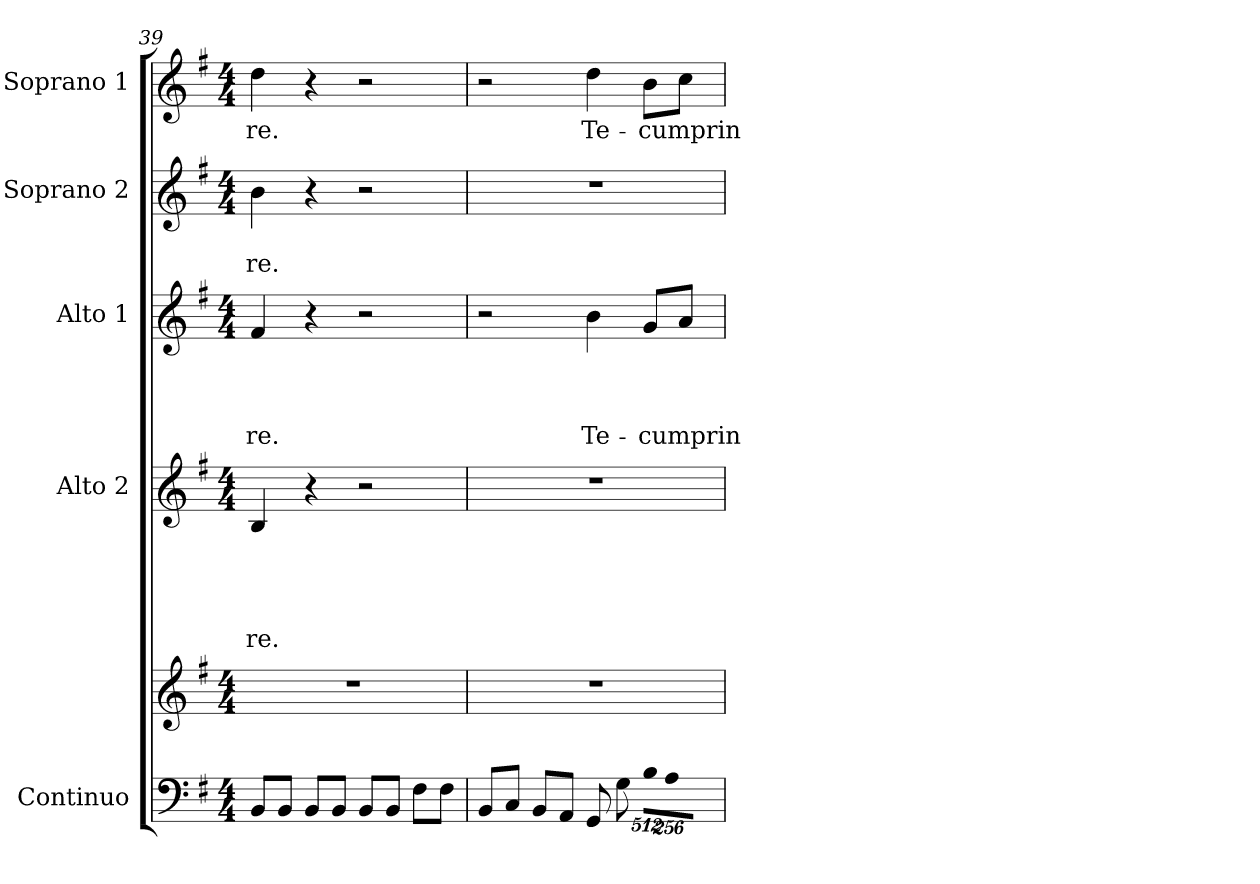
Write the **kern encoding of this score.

**kern	**kern	**kern	**text	**text	**text	**text	**text	**kern	**text	**text	**text	**text	**kern	**text	**text	**kern	**text
*part5	*part5	*part4	*part4	*part4	*part4	*part4	*part4	*part3	*part3	*part3	*part3	*part3	*part2	*part2	*part2	*part1	*part1
*staff6	*staff5	*staff4	*staff4	*staff4	*staff4	*staff4	*staff4	*staff3	*staff3	*staff3	*staff3	*staff3	*staff2	*staff2	*staff2	*staff1	*staff1
*I"Continuo	*	*I"Alto 2	*	*	*	*	*	*I"Alto 1	*	*	*	*	*I"Soprano 2	*	*	*I"Soprano 1	*
*	*	*I'A. 2	*	*	*	*	*	*I'A. 1	*	*	*	*	*I'S. 2	*	*	*I'S. 1	*
*clefF4	*clefG2	*clefG2	*	*	*	*	*	*clefG2	*	*	*	*	*clefG2	*	*	*clefG2	*
*k[f#]	*k[f#]	*k[f#]	*	*	*	*	*	*k[f#]	*	*	*	*	*k[f#]	*	*	*k[f#]	*
*G:	*G:	*G:	*	*	*	*	*	*G:	*	*	*	*	*G:	*	*	*G:	*
*M4/4	*M4/4	*M4/4	*	*	*	*	*	*M4/4	*	*	*	*	*M4/4	*	*	*M4/4	*
=39	=39	=39	=39	=39	=39	=39	=39	=39	=39	=39	=39	=39	=39	=39	=39	=39	=39
!	!	!	!	!	!	!	!LO:LY:b	!	!	!	!	!LO:LY:b	!	!	!LO:LY:b	!	!LO:LY:b
8BB/L	1r	4B/	.	.	.	.	-re.	4f#/	.	.	.	-re.	4b\	.	-re.	4dd\	-re.
8BB/J	.	.	.	.	.	.	.	.	.	.	.	.	.	.	.	.	.
8BB/L	.	4r	.	.	.	.	.	4r	.	.	.	.	4r	.	.	4r	.
8BB/J	.	.	.	.	.	.	.	.	.	.	.	.	.	.	.	.	.
8BB/L	.	2r	.	.	.	.	.	2r	.	.	.	.	2r	.	.	2r	.
8BB/J	.	.	.	.	.	.	.	.	.	.	.	.	.	.	.	.	.
8F#\L	.	.	.	.	.	.	.	.	.	.	.	.	.	.	.	.	.
8F#\J	.	.	.	.	.	.	.	.	.	.	.	.	.	.	.	.	.
!!LO:PB:g=z
=40	=40	=40	=40	=40	=40	=40	=40	=40	=40	=40	=40	=40	=40	=40	=40	=40	=40
8BB/L	1r	1r	.	.	.	.	.	2r	.	.	.	.	1r	.	.	2r	.
8C/J	.	.	.	.	.	.	.	.	.	.	.	.	.	.	.	.	.
8BB</L	.	.	.	.	.	.	.	.	.	.	.	.	.	.	.	.	.
8AA/J	.	.	.	.	.	.	.	.	.	.	.	.	.	.	.	.	.
!	!	!	!	!	!	!	!	!	!	!	!	!LO:LY:b	!	!	!	!	!LO:LY:b
8GG/	.	.	.	.	.	.	.	4b\	.	.	.	Te-	.	.	.	4dd\	Te-
8G\	.	.	.	.	.	.	.	.	.	.	.	.	.	.	.	.	.
*Xbrackettup	*	*	*	*	*	*	*	*	*	*	*	*	*	*	*	*	*
!LO:N:vis=8	!	!	!	!	!	!	!	!	!	!	!	!LO:LY:b	!	!	!	!	!LO:LY:b
4096%341B\L	.	.	.	.	.	.	.	8g/L	.	.	.	-cumprin-	.	.	.	8b\L	-cumprin-
!LO:N:vis=8	!	!	!	!	!	!	!	!	!	!	!	!	!	!	!	!	!
2048%171A>\J	.	.	.	.	.	.	.	.	.	.	.	.	.	.	.	.	.
.	.	.	.	.	.	.	.	8a/J	.	.	.	.	.	.	.	8cc\J	.
4096%341ryy	.	.	.	.	.	.	.	.	.	.	.	.	.	.	.	.	.
=	=	=	=	=	=	=	=	=	=	=	=	=	=	=	=	=	=
*-	*-	*-	*-	*-	*-	*-	*-	*-	*-	*-	*-	*-	*-	*-	*-	*-	*-
